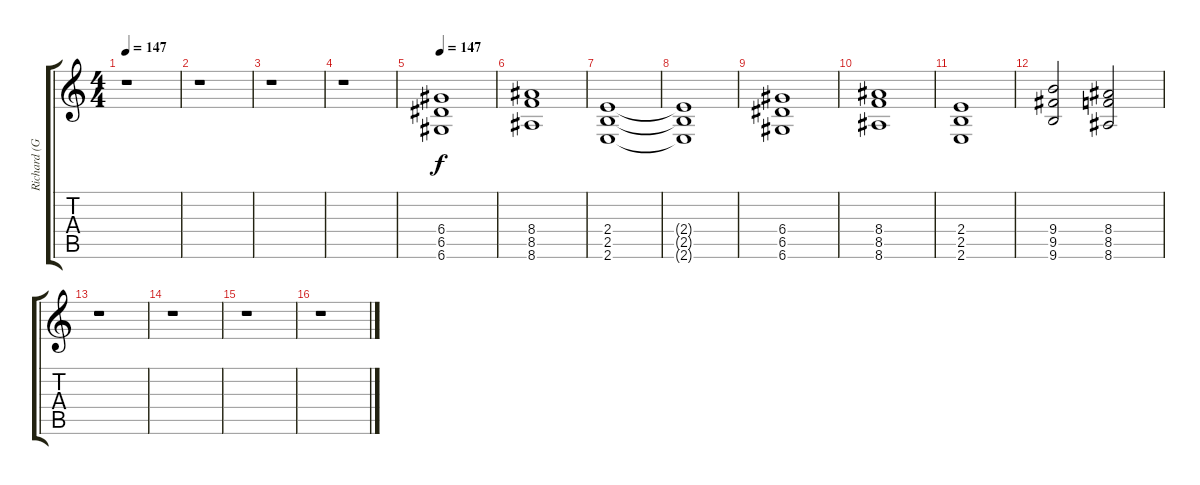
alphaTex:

\track ("Richard (Guitar 1)" "Richard (G") {instrument distortionguitar}
\staff {score tabs}
\tuning (E4 B3 G3 D3 A2 D2) {hide}
\ts (4 4)
\tempo 147
\clef g2
\ks c
r.1{dy f} |
r.1 |
r.1 |
r.1 |
\tempo 147
(6.4 6.5 6.6).1{volume 14} |
(8.4 8.5 8.6).1 |
(2.4 2.5 2.6).1 |
(2.4{t} 2.5{t} 2.6{t}).1 |
(6.4 6.5 6.6).1 |
(8.4 8.5 8.6).1 |
(2.4 2.5 2.6).1 |
(9.4 9.5 9.6).2 (8.4 8.5 8.6).2 |
r.1 |
r.1 |
r.1 |
r.1
